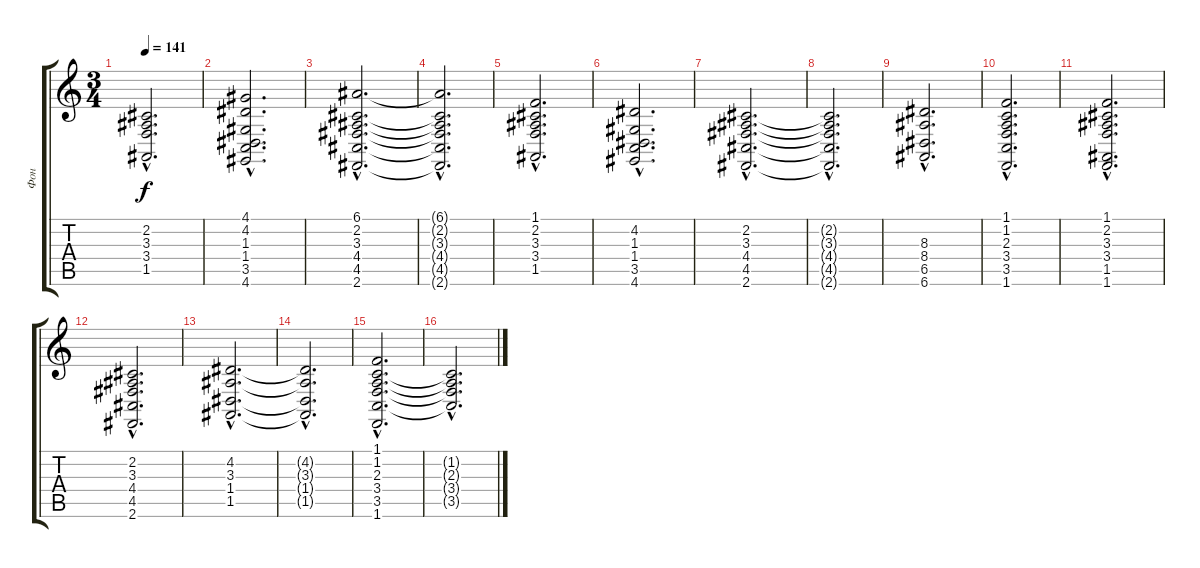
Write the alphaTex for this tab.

\track ("Фон" "Фон") {instrument choiraahs}
\staff {score tabs}
\tuning (E4 B3 G3 D3 A2 E2) {hide}
\ts (3 4)
\tempo 141
\clef g2
\ks c
(2.2{hac} 3.3{hac} 3.4{hac} 1.5{hac}).2{d dy f} |
(4.1{hac} 4.2{hac} 1.3{hac} 1.4{hac} 3.5{hac} 4.6{hac}).2{d} |
(6.1{hac} 2.2{hac} 3.3{hac} 4.4{hac} 4.5{hac} 2.6{hac}).2{d} |
(6.1{hac t} 2.2{hac t} 3.3{hac t} 4.4{hac t} 4.5{hac t} 2.6{hac t}).2{d} |
(1.1{hac} 2.2{hac} 3.3{hac} 3.4{hac} 1.5{hac}).2{d} |
(4.2{hac} 1.3{hac} 1.4{hac} 3.5{hac} 4.6{hac}).2{d} |
(2.2{hac} 3.3{hac} 4.4{hac} 4.5{hac} 2.6{hac}).2{d} |
(2.2{hac t} 3.3{hac t} 4.4{hac t} 4.5{hac t} 2.6{hac t}).2{d} |
(8.3{hac} 8.4{hac} 6.5{hac} 6.6{hac}).2{d} |
(1.1{hac} 1.2{hac} 2.3{hac} 3.4{hac} 3.5{hac} 1.6{hac}).2{d} |
(1.1{hac} 2.2{hac} 3.3{hac} 3.4{hac} 1.5{hac} 1.6{hac}).2{d} |
(2.2{hac} 3.3{hac} 4.4{hac} 4.5{hac} 2.6{hac}).2{d} |
(4.2{hac} 3.3{hac} 1.4{hac} 1.5{hac}).2{d} |
(4.2{hac t} 3.3{hac t} 1.4{hac t} 1.5{hac t}).2{d} |
(1.1{hac} 1.2{hac} 2.3{hac} 3.4{hac} 3.5{hac} 1.6{hac}).2{d} |
(1.2{hac t} 2.3{hac t} 3.4{hac t} 3.5{hac t}).2{d}
